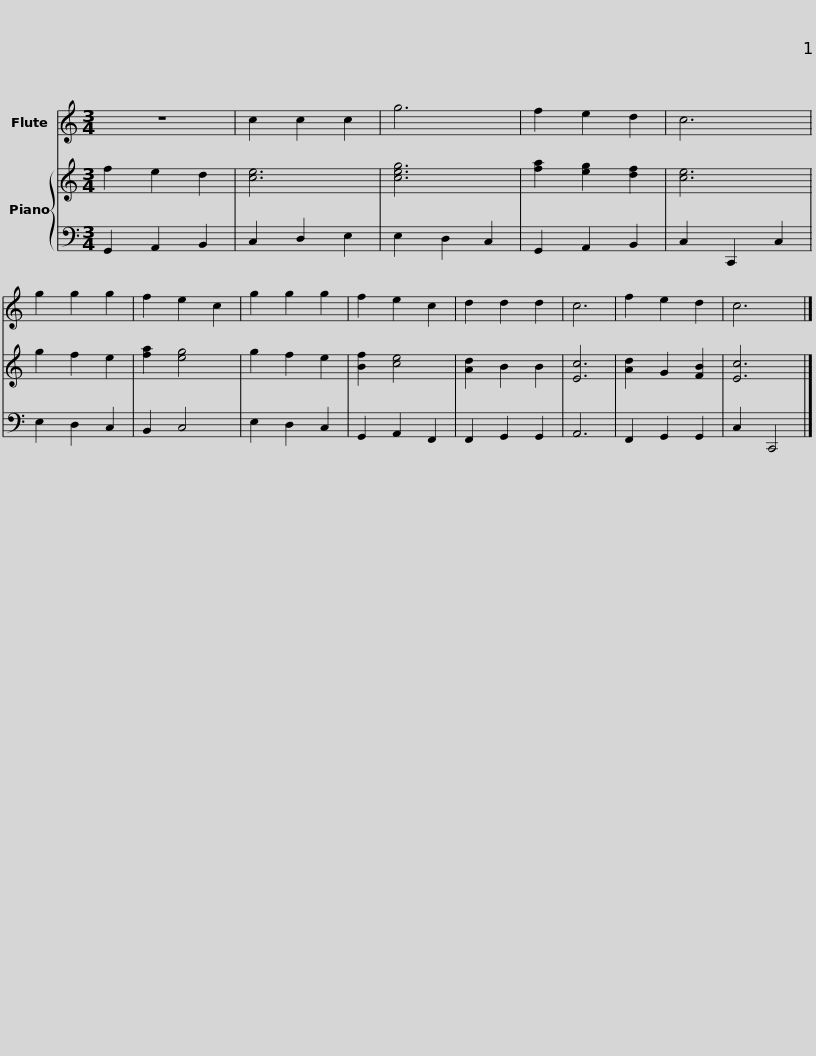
X:1
%%score 1 { 2 | 3 }
L:1/8
M:3/4
I:linebreak $
K:C
V:1 treble
V:2 treble
V:3 bass
V:1
 z6 | c2 c2 c2 | g6 | f2 e2 d2 | c6 | %5
 g2 g2 g2 | f2 e2 c2 |$ g2 g2 g2 | f2 e2 c2 | d2 d2 d2 | %10
 c6 | f2 e2 d2 | c6 |] %13
V:2
 f2 e2 d2 | [ce]6 | [ceg]6 | [fa]2 [eg]2 [df]2 | [ce]6 | %5
 g2 f2 e2 | [fa]2 [eg]4 |$ g2 f2 e2 | [Bf]2 [ce]4 | [Ad]2 B2 B2 | %10
 [Ec]6 | [Ad]2 G2 [FB]2 | [Ec]6 |] %13
V:3
 G,,2 A,,2 B,,2 | C,2 D,2 E,2 | E,2 D,2 C,2 | G,,2 A,,2 B,,2 | C,2 C,,2 C,2 | %5
 E,2 D,2 C,2 | B,,2 C,4 |$ E,2 D,2 C,2 | G,,2 A,,2 F,,2 | F,,2 G,,2 G,,2 | %10
 A,,6 | F,,2 G,,2 G,,2 | C,2 C,,4 |] %13
